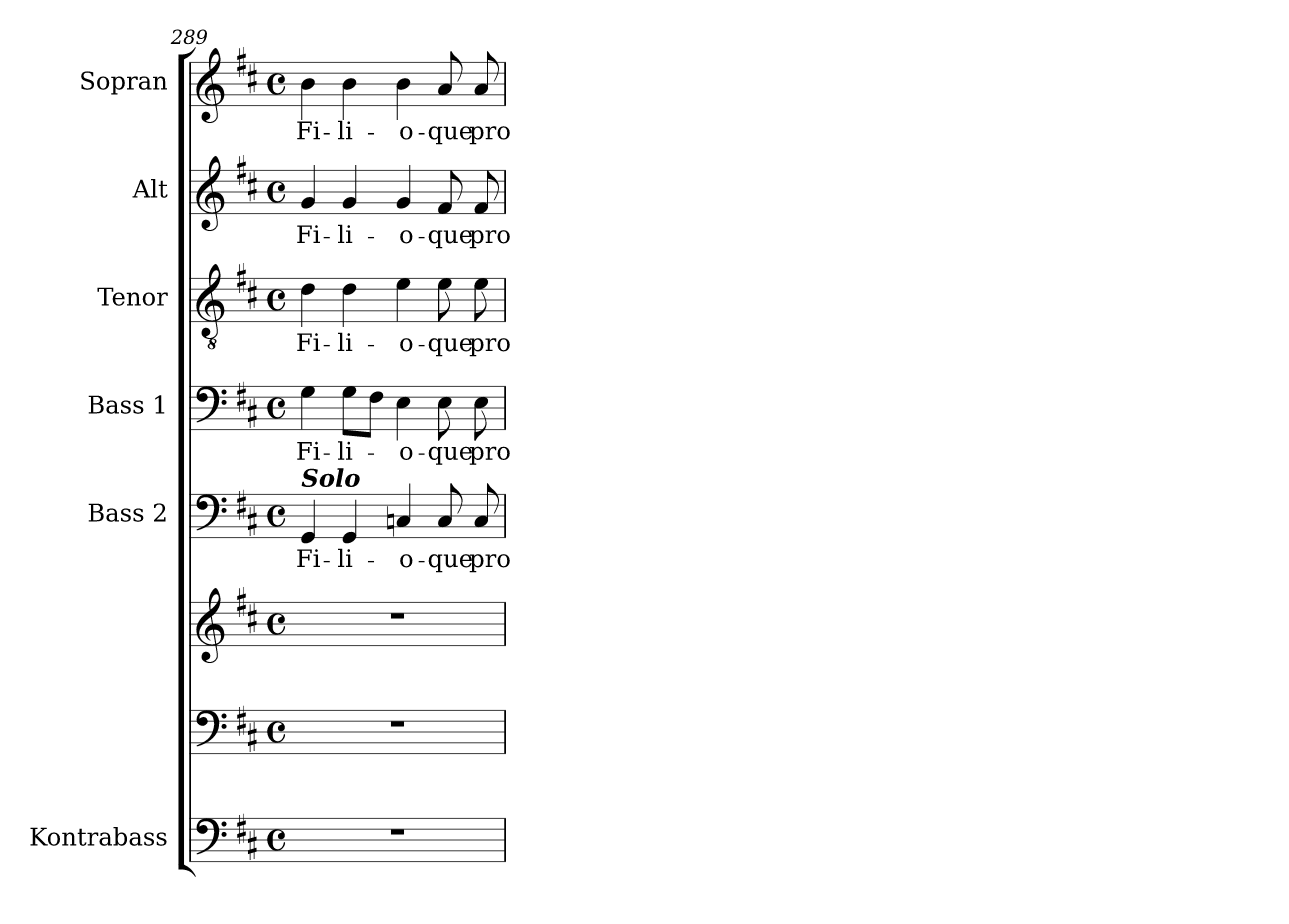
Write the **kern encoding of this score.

**kern	**kern	**kern	**kern	**text	**kern	**text	**kern	**text	**kern	**text	**kern	**text
*part7	*part6	*part6	*part5	*part5	*part4	*part4	*part3	*part3	*part2	*part2	*part1	*part1
*staff8	*staff7	*staff6	*staff5	*staff5	*staff4	*staff4	*staff3	*staff3	*staff2	*staff2	*staff1	*staff1
*I"Kontrabass	*	*	*I"Bass 2	*	*I"Bass 1	*	*I"Tenor	*	*I"Alt	*	*I"Sopran	*
*I'Kb.	*	*	*I'B. 2	*	*I'B. 1	*	*I'T.	*	*I'A.	*	*I'S.	*
!!LO:LB:g=z
*clefF4	*clefF4	*clefG2	*clefF4	*	*clefF4	*	*clefGv2	*	*clefG2	*	*clefG2	*
*ITrd7c12	*	*	*	*	*	*	*	*	*	*	*	*
*k[f#c#]	*k[f#c#]	*k[f#c#]	*k[f#c#]	*	*k[f#c#]	*	*k[f#c#]	*	*k[f#c#]	*	*k[f#c#]	*
*D:	*D:	*D:	*D:	*	*D:	*	*D:	*	*D:	*	*D:	*
*M4/4	*M4/4	*M4/4	*M4/4	*	*M4/4	*	*M4/4	*	*M4/4	*	*M4/4	*
*met(c)	*met(c)	*met(c)	*met(c)	*	*met(c)	*	*met(c)	*	*met(c)	*	*met(c)	*
=289	=289	=289	=289	=289	=289	=289	=289	=289	=289	=289	=289	=289
!	!	!	!LO:TX:a:Bi:t=Solo	!	!	!	!	!	!	!	!	!
!	!	!	!	!LO:LY:b	!	!LO:LY:b	!	!LO:LY:b	!	!LO:LY:b	!	!LO:LY:b
1r	1r	1r	4GG/	Fi-	4G\	Fi-	4d\	Fi-	4g/	Fi-	4b\	Fi-
!	!	!	!	!LO:LY:b	!	!LO:LY:b	!	!LO:LY:b	!	!LO:LY:b	!	!LO:LY:b
.	.	.	4GG/	-li-	8G\L	-li-	4d\	-li-	4g/	-li-	4b\	-li-
.	.	.	.	.	8F#\J	.	.	.	.	.	.	.
!	!	!	!	!LO:LY:b	!	!LO:LY:b	!	!LO:LY:b	!	!LO:LY:b	!	!LO:LY:b
.	.	.	4Cn/	-o-	4E\	-o-	4e\	-o-	4g/	-o-	4b\	-o-
!	!	!	!	!LO:LY:b	!	!LO:LY:b	!	!LO:LY:b	!	!LO:LY:b	!	!LO:LY:b
.	.	.	8C/	-que	8E\	-que	8e\	-que	8f#/	-que	8a/	-que
!	!	!	!	!LO:LY:b	!	!LO:LY:b	!	!LO:LY:b	!	!LO:LY:b	!	!LO:LY:b
.	.	.	8C/	pro-	8E\	pro-	8e\	pro-	8f#/	pro-	8a/	pro-
=	=	=	=	=	=	=	=	=	=	=	=	=
*-	*-	*-	*-	*-	*-	*-	*-	*-	*-	*-	*-	*-
